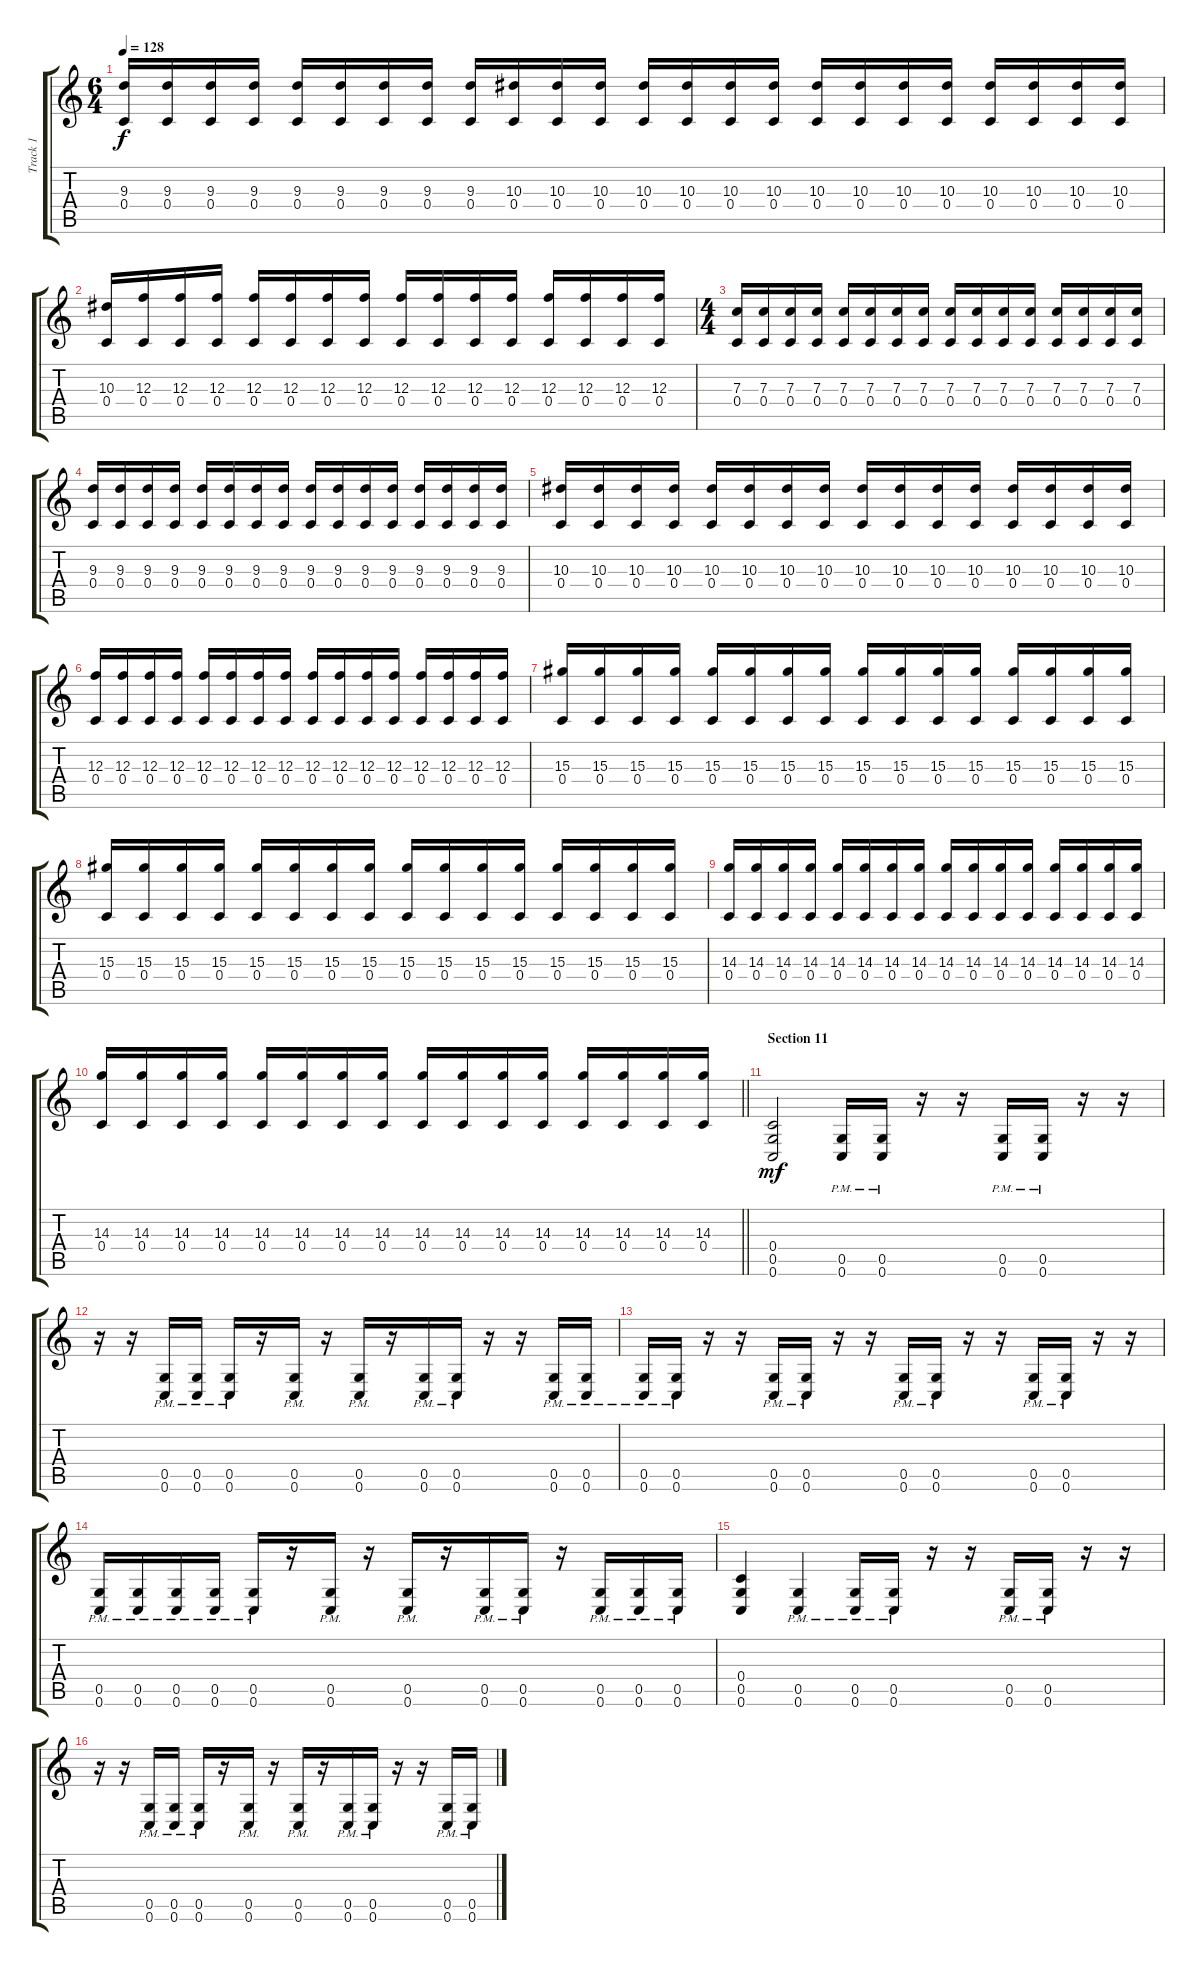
\track ("Track 1" "Track 1") {instrument distortionguitar}
\staff {score tabs}
\tuning (D4 A3 F3 C3 G2 C2) {hide}
\ts (6 4)
\tempo 128
\clef g2
\ks c
(9.3 0.4).16{dy f} (9.3 0.4).16 (9.3 0.4).16 (9.3 0.4).16 (9.3 0.4).16 (9.3 0.4).16 (9.3 0.4).16 (9.3 0.4).16 (9.3 0.4).16 (10.3 0.4).16 (10.3 0.4).16 (10.3 0.4).16 (10.3 0.4).16 (10.3 0.4).16 (10.3 0.4).16 (10.3 0.4).16 (10.3 0.4).16 (10.3 0.4).16 (10.3 0.4).16 (10.3 0.4).16 (10.3 0.4).16 (10.3 0.4).16 (10.3 0.4).16 (10.3 0.4).16 |
(10.3 0.4).16 (12.3 0.4).16 (12.3 0.4).16 (12.3 0.4).16 (12.3 0.4).16 (12.3 0.4).16 (12.3 0.4).16 (12.3 0.4).16 (12.3 0.4).16 (12.3 0.4).16 (12.3 0.4).16 (12.3 0.4).16 (12.3 0.4).16 (12.3 0.4).16 (12.3 0.4).16 (12.3 0.4).16 |
\ts (4 4)
(7.3 0.4).16 (7.3 0.4).16 (7.3 0.4).16 (7.3 0.4).16 (7.3 0.4).16 (7.3 0.4).16 (7.3 0.4).16 (7.3 0.4).16 (7.3 0.4).16 (7.3 0.4).16 (7.3 0.4).16 (7.3 0.4).16 (7.3 0.4).16 (7.3 0.4).16 (7.3 0.4).16 (7.3 0.4).16 |
(9.3 0.4).16 (9.3 0.4).16 (9.3 0.4).16 (9.3 0.4).16 (9.3 0.4).16 (9.3 0.4).16 (9.3 0.4).16 (9.3 0.4).16 (9.3 0.4).16 (9.3 0.4).16 (9.3 0.4).16 (9.3 0.4).16 (9.3 0.4).16 (9.3 0.4).16 (9.3 0.4).16 (9.3 0.4).16 |
(10.3 0.4).16 (10.3 0.4).16 (10.3 0.4).16 (10.3 0.4).16 (10.3 0.4).16 (10.3 0.4).16 (10.3 0.4).16 (10.3 0.4).16 (10.3 0.4).16 (10.3 0.4).16 (10.3 0.4).16 (10.3 0.4).16 (10.3 0.4).16 (10.3 0.4).16 (10.3 0.4).16 (10.3 0.4).16 |
(12.3 0.4).16 (12.3 0.4).16 (12.3 0.4).16 (12.3 0.4).16 (12.3 0.4).16 (12.3 0.4).16 (12.3 0.4).16 (12.3 0.4).16 (12.3 0.4).16 (12.3 0.4).16 (12.3 0.4).16 (12.3 0.4).16 (12.3 0.4).16 (12.3 0.4).16 (12.3 0.4).16 (12.3 0.4).16 |
(15.3 0.4).16 (15.3 0.4).16 (15.3 0.4).16 (15.3 0.4).16 (15.3 0.4).16 (15.3 0.4).16 (15.3 0.4).16 (15.3 0.4).16 (15.3 0.4).16 (15.3 0.4).16 (15.3 0.4).16 (15.3 0.4).16 (15.3 0.4).16 (15.3 0.4).16 (15.3 0.4).16 (15.3 0.4).16 |
(15.3 0.4).16 (15.3 0.4).16 (15.3 0.4).16 (15.3 0.4).16 (15.3 0.4).16 (15.3 0.4).16 (15.3 0.4).16 (15.3 0.4).16 (15.3 0.4).16 (15.3 0.4).16 (15.3 0.4).16 (15.3 0.4).16 (15.3 0.4).16 (15.3 0.4).16 (15.3 0.4).16 (15.3 0.4).16 |
(14.3 0.4).16 (14.3 0.4).16 (14.3 0.4).16 (14.3 0.4).16 (14.3 0.4).16 (14.3 0.4).16 (14.3 0.4).16 (14.3 0.4).16 (14.3 0.4).16 (14.3 0.4).16 (14.3 0.4).16 (14.3 0.4).16 (14.3 0.4).16 (14.3 0.4).16 (14.3 0.4).16 (14.3 0.4).16 |
\barLineRight lightlight
(14.3 0.4).16 (14.3 0.4).16 (14.3 0.4).16 (14.3 0.4).16 (14.3 0.4).16 (14.3 0.4).16 (14.3 0.4).16 (14.3 0.4).16 (14.3 0.4).16 (14.3 0.4).16 (14.3 0.4).16 (14.3 0.4).16 (14.3 0.4).16 (14.3 0.4).16 (14.3 0.4).16 (14.3 0.4).16 |
\section ("" "Section 11")
(0.4 0.5 0.6).2{dy mf volume 16} (0.5{pm} 0.6{pm}).16 (0.5{pm} 0.6{pm}).16 r.16 r.16 (0.5{pm} 0.6{pm}).16 (0.5{pm} 0.6{pm}).16 r.16 r.16 |
r.16 r.16 (0.5{pm} 0.6{pm}).16 (0.5{pm} 0.6{pm}).16 (0.5{pm} 0.6{pm}).16 r.16 (0.5{pm} 0.6{pm}).16 r.16 (0.5{pm} 0.6{pm}).16 r.16 (0.5{pm} 0.6{pm}).16 (0.5{pm} 0.6{pm}).16 r.16 r.16 (0.5{pm} 0.6{pm}).16 (0.5{pm} 0.6{pm}).16 |
(0.5{pm} 0.6{pm}).16 (0.5{pm} 0.6{pm}).16 r.16 r.16 (0.5{pm} 0.6{pm}).16 (0.5{pm} 0.6{pm}).16 r.16 r.16 (0.5{pm} 0.6{pm}).16 (0.5{pm} 0.6{pm}).16 r.16 r.16 (0.5{pm} 0.6{pm}).16 (0.5{pm} 0.6{pm}).16 r.16 r.16 |
(0.5{pm} 0.6{pm}).16 (0.5{pm} 0.6{pm}).16 (0.5{pm} 0.6{pm}).16 (0.5{pm} 0.6{pm}).16 (0.5{pm} 0.6{pm}).16 r.16 (0.5{pm} 0.6{pm}).16 r.16 (0.5{pm} 0.6{pm}).16 r.16 (0.5{pm} 0.6{pm}).16 (0.5{pm} 0.6{pm}).16 r.16 (0.5{pm} 0.6{pm}).16 (0.5{pm} 0.6{pm}).16 (0.5{pm} 0.6{pm}).16 |
(0.4 0.5 0.6).4 (0.5{pm} 0.6{pm}).4 (0.5{pm} 0.6{pm}).16 (0.5{pm} 0.6{pm}).16 r.16 r.16 (0.5{pm} 0.6{pm}).16 (0.5{pm} 0.6{pm}).16 r.16 r.16 |
r.16 r.16 (0.5{pm} 0.6{pm}).16 (0.5{pm} 0.6{pm}).16 (0.5{pm} 0.6{pm}).16 r.16 (0.5{pm} 0.6{pm}).16 r.16 (0.5{pm} 0.6{pm}).16 r.16 (0.5{pm} 0.6{pm}).16 (0.5{pm} 0.6{pm}).16 r.16 r.16 (0.5{pm} 0.6{pm}).16 (0.5{pm} 0.6{pm}).16
